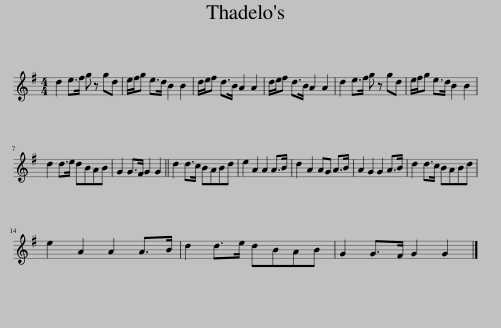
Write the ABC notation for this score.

X:1
L:1/8
M:4/4
I:linebreak $
K:G
V:1 treble
V:1
 d2 e>f g z gd | e/f/g e>d B2 B2 | d/e/f d>B A2 A2 | d/e/f d>B A2 A2 | d2 e>f g z gd | %5
 e/f/g e>d B2 B2 |$ d2 d>e dBAB | G2 G>F G2 G2 || d2 d>c BABd | e2 A2 A2 A>B | %10
 d2 A2 AG A>B | A2 G2 G2 A>B | d2 d>c BABd |$ e2 A2 A2 A>B | d2 d>e dBAB | %15
 G2 G>F G2 G2 |] %16
